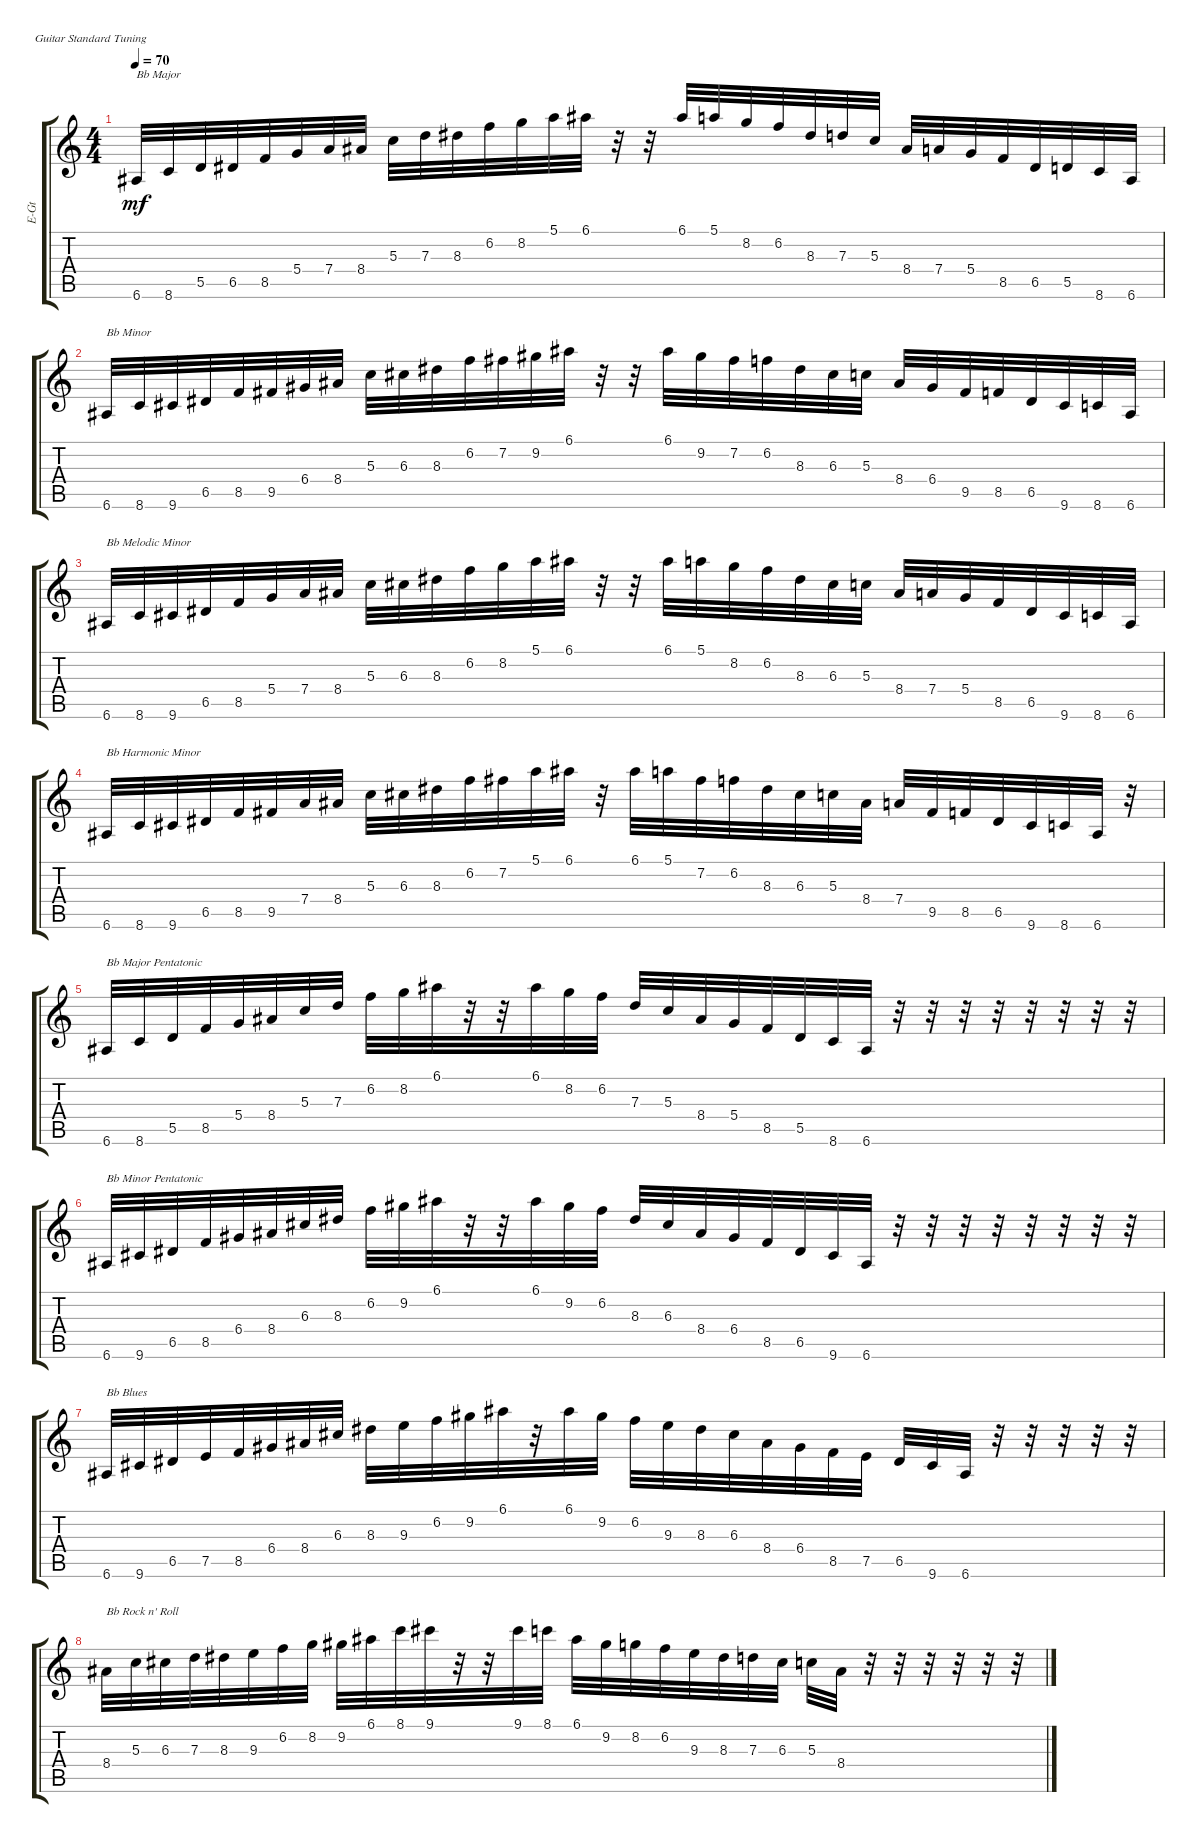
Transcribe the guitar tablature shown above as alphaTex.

\defaultSystemsLayout 4
\bracketExtendMode groupsimilarinstruments
\otherSystemsTrackNameOrientation horizontal
\track ("Electric Guitar" "E-Gt") {instrument overdrivenguitar}
\staff {score tabs}
\tuning (E4 B3 G3 D3 A2 E2)
\ts (4 4)
\tempo 70
\clef g2
\ks c
6.6{acc #}.32{txt "Bb Major" dy mf instrument overdrivenguitar beam Up} 8.6.32{beam Up} 5.5.32{beam Up} 6.5{acc #}.32{beam Up} 8.5.32{beam Up} 5.4.32{beam Up} 7.4.32{beam Up} 8.4{acc #}.32{beam Up} 5.3.32{beam Down} 7.3.32{beam Down} 8.3{acc #}.32{beam Down} 6.2.32{beam Down} 8.2.32{beam Down} 5.1.32{beam Down} 6.1{acc #}.32{beam Down} r.32{beam Up} r.32{beam Up} 6.1{acc #}.32{beam Down} 5.1.32{beam Down} 8.2.32{beam Down} 6.2.32{beam Down} 8.3{acc #}.32{beam Down} 7.3.32{beam Down} 5.3.32{beam Down} 8.4{acc #}.32{beam Up} 7.4.32{beam Up} 5.4.32{beam Up} 8.5.32{beam Up} 6.5{acc #}.32{beam Up} 5.5.32{beam Up} 8.6.32{beam Up} 6.6{acc #}.32{beam Up} |
6.6{acc #}.32{txt "Bb Minor" beam Up} 8.6.32{beam Up} 9.6{acc #}.32{beam Up} 6.5{acc #}.32{beam Up} 8.5.32{beam Up} 9.5{acc #}.32{beam Up} 6.4{acc #}.32{beam Up} 8.4{acc #}.32{beam Up} 5.3.32{beam Down} 6.3{acc #}.32{beam Down} 8.3{acc #}.32{beam Down} 6.2.32{beam Down} 7.2{acc #}.32{beam Down} 9.2{acc #}.32{beam Down} 6.1{acc #}.32{beam Down} r.32{beam Down} r.32{beam Down} 6.1{acc #}.32{beam Down} 9.2{acc #}.32{beam Down} 7.2{acc #}.32{beam Down} 6.2.32{beam Down} 8.3{acc #}.32{beam Down} 6.3{acc #}.32{beam Down} 5.3.32{beam Down} 8.4{acc #}.32{beam Up} 6.4{acc #}.32{beam Up} 9.5{acc #}.32{beam Up} 8.5.32{beam Up} 6.5{acc #}.32{beam Up} 9.6{acc #}.32{beam Up} 8.6.32{beam Up} 6.6{acc #}.32{beam Up} |
6.6{acc #}.32{txt "Bb Melodic Minor" beam Up} 8.6.32{beam Up} 9.6{acc #}.32{beam Up} 6.5{acc #}.32{beam Up} 8.5.32{beam Up} 5.4.32{beam Up} 7.4.32{beam Up} 8.4{acc #}.32{beam Up} 5.3.32{beam Down} 6.3{acc #}.32{beam Down} 8.3{acc #}.32{beam Down} 6.2.32{beam Down} 8.2.32{beam Down} 5.1.32{beam Down} 6.1{acc #}.32{beam Down} r.32{beam Down} r.32{beam Down} 6.1{acc #}.32{beam Down} 5.1.32{beam Down} 8.2.32{beam Down} 6.2.32{beam Down} 8.3{acc #}.32{beam Down} 6.3{acc #}.32{beam Down} 5.3.32{beam Down} 8.4{acc #}.32{beam Up} 7.4.32{beam Up} 5.4.32{beam Up} 8.5.32{beam Up} 6.5{acc #}.32{beam Up} 9.6{acc #}.32{beam Up} 8.6.32{beam Up} 6.6{acc #}.32{beam Up} |
6.6{acc #}.32{txt "Bb Harmonic Minor" beam Up} 8.6.32{beam Up} 9.6{acc #}.32{beam Up} 6.5{acc #}.32{beam Up} 8.5.32{beam Up} 9.5{acc #}.32{beam Up} 7.4.32{beam Up} 8.4{acc #}.32{beam Up} 5.3.32{beam Down} 6.3{acc #}.32{beam Down} 8.3{acc #}.32{beam Down} 6.2.32{beam Down} 7.2{acc #}.32{beam Down} 5.1.32{beam Down} 6.1{acc #}.32{beam Down} r.32{beam Down} 6.1{acc #}.32{beam Down} 5.1.32{beam Down} 7.2{acc #}.32{beam Down} 6.2.32{beam Down} 8.3{acc #}.32{beam Down} 6.3{acc #}.32{beam Down} 5.3.32{beam Down} 8.4{acc #}.32{beam Down} 7.4.32{beam Up} 9.5{acc #}.32{beam Up} 8.5.32{beam Up} 6.5{acc #}.32{beam Up} 9.6{acc #}.32{beam Up} 8.6.32{beam Up} 6.6{acc #}.32{beam Up} r.32{beam Down} |
6.6{acc #}.32{txt "Bb Major Pentatonic" beam Up} 8.6.32{beam Up} 5.5.32{beam Up} 8.5.32{beam Up} 5.4.32{beam Up} 8.4{acc #}.32{beam Up} 5.3.32{beam Up} 7.3.32{beam Up} 6.2.32{beam Down} 8.2.32{beam Down} 6.1{acc #}.32{beam Down} r.32{beam Down} r.32{beam Down} 6.1{acc #}.32{beam Down} 8.2.32{beam Down} 6.2.32{beam Down} 7.3.32{beam Up} 5.3.32{beam Up} 8.4{acc #}.32{beam Up} 5.4.32{beam Up} 8.5.32{beam Up} 5.5.32{beam Up} 8.6.32{beam Up} 6.6{acc #}.32{beam Up} r.32{beam Down} r.32{beam Down} r.32{beam Down} r.32{beam Down} r.32{beam Down} r.32{beam Down} r.32{beam Down} r.32{beam Down} |
6.6{acc #}.32{txt "Bb Minor Pentatonic" beam Up} 9.6{acc #}.32{beam Up} 6.5{acc #}.32{beam Up} 8.5.32{beam Up} 6.4{acc #}.32{beam Up} 8.4{acc #}.32{beam Up} 6.3{acc #}.32{beam Up} 8.3{acc #}.32{beam Up} 6.2.32{beam Down} 9.2{acc #}.32{beam Down} 6.1{acc #}.32{beam Down} r.32{beam Down} r.32{beam Down} 6.1{acc #}.32{beam Down} 9.2{acc #}.32{beam Down} 6.2.32{beam Down} 8.3{acc #}.32{beam Up} 6.3{acc #}.32{beam Up} 8.4{acc #}.32{beam Up} 6.4{acc #}.32{beam Up} 8.5.32{beam Up} 6.5{acc #}.32{beam Up} 9.6{acc #}.32{beam Up} 6.6{acc #}.32{beam Up} r.32{beam Down} r.32{beam Down} r.32{beam Down} r.32{beam Down} r.32{beam Down} r.32{beam Down} r.32{beam Down} r.32{beam Down} |
6.6{acc #}.32{txt "Bb Blues" beam Up} 9.6{acc #}.32{beam Up} 6.5{acc #}.32{beam Up} 7.5.32{beam Up} 8.5.32{beam Up} 6.4{acc #}.32{beam Up} 8.4{acc #}.32{beam Up} 6.3{acc #}.32{beam Up} 8.3{acc #}.32{beam Down} 9.3.32{beam Down} 6.2.32{beam Down} 9.2{acc #}.32{beam Down} 6.1{acc #}.32{beam Down} r.32{beam Down} 6.1{acc #}.32{beam Down} 9.2{acc #}.32{beam Down} 6.2.32{beam Down} 9.3.32{beam Down} 8.3{acc #}.32{beam Down} 6.3{acc #}.32{beam Down} 8.4{acc #}.32{beam Down} 6.4{acc #}.32{beam Down} 8.5.32{beam Down} 7.5.32{beam Down} 6.5{acc #}.32{beam Up} 9.6{acc #}.32{beam Up} 6.6{acc #}.32{beam Up} r.32{beam Down} r.32{beam Down} r.32{beam Down} r.32{beam Down} r.32{beam Down} |
8.4{acc #}.32{txt "Bb Rock n' Roll" beam Down} 5.3.32{beam Down} 6.3{acc #}.32{beam Down} 7.3.32{beam Down} 8.3{acc #}.32{beam Down} 9.3.32{beam Down} 6.2.32{beam Down} 8.2.32{beam Down} 9.2{acc #}.32{beam Down} 6.1{acc #}.32{beam Down} 8.1.32{beam Down} 9.1{acc #}.32{beam Down} r.32{beam Down} r.32{beam Down} 9.1{acc #}.32{beam Down} 8.1.32{beam Down} 6.1{acc #}.32{beam Down} 9.2{acc #}.32{beam Down} 8.2.32{beam Down} 6.2.32{beam Down} 9.3.32{beam Down} 8.3{acc #}.32{beam Down} 7.3.32{beam Down} 6.3{acc #}.32{beam Down} 5.3.32{beam Down} 8.4{acc #}.32{beam Down} r.32{beam Down} r.32{beam Down} r.32{beam Down} r.32{beam Down} r.32{beam Down} r.32{beam Down}
